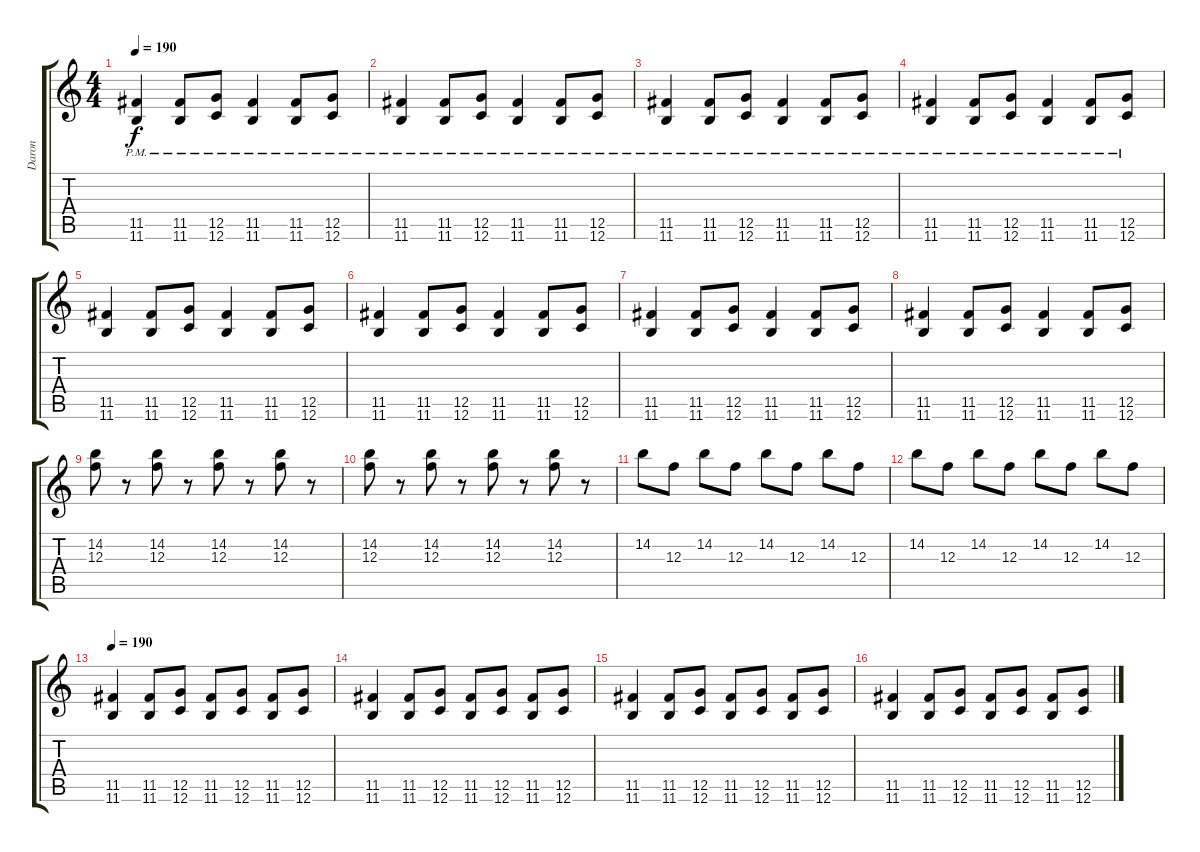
\track ("Daron" "Daron") {instrument distortionguitar}
\staff {score tabs}
\tuning (D4 A3 F3 C3 G2 C2) {hide}
\ts (4 4)
\tempo 190
\clef g2
\ks c
(11.5{pm} 11.6{pm}).4{dy f} (11.5{pm} 11.6{pm}).8 (12.5{pm} 12.6{pm}).8 (11.5{pm} 11.6{pm}).4 (11.5{pm} 11.6{pm}).8 (12.5{pm} 12.6{pm}).8 |
(11.5{pm} 11.6{pm}).4 (11.5{pm} 11.6{pm}).8 (12.5{pm} 12.6{pm}).8 (11.5{pm} 11.6{pm}).4 (11.5{pm} 11.6{pm}).8 (12.5{pm} 12.6{pm}).8 |
(11.5{pm} 11.6{pm}).4 (11.5{pm} 11.6{pm}).8 (12.5{pm} 12.6{pm}).8 (11.5{pm} 11.6{pm}).4 (11.5{pm} 11.6{pm}).8 (12.5{pm} 12.6{pm}).8 |
(11.5{pm} 11.6{pm}).4 (11.5{pm} 11.6{pm}).8 (12.5{pm} 12.6{pm}).8 (11.5{pm} 11.6{pm}).4 (11.5{pm} 11.6{pm}).8 (12.5{pm} 12.6{pm}).8 |
(11.5 11.6).4 (11.5 11.6).8 (12.5 12.6).8 (11.5 11.6).4 (11.5 11.6).8 (12.5 12.6).8 |
(11.5 11.6).4 (11.5 11.6).8 (12.5 12.6).8 (11.5 11.6).4 (11.5 11.6).8 (12.5 12.6).8 |
(11.5 11.6).4 (11.5 11.6).8 (12.5 12.6).8 (11.5 11.6).4 (11.5 11.6).8 (12.5 12.6).8 |
(11.5 11.6).4 (11.5 11.6).8 (12.5 12.6).8 (11.5 11.6).4 (11.5 11.6).8 (12.5 12.6).8 |
(14.2 12.3).8 r.8 (14.2 12.3).8 r.8 (14.2 12.3).8 r.8 (14.2 12.3).8 r.8 |
(14.2 12.3).8 r.8 (14.2 12.3).8 r.8 (14.2 12.3).8 r.8 (14.2 12.3).8 r.8 |
14.2.8 12.3.8 14.2.8 12.3.8 14.2.8 12.3.8 14.2.8 12.3.8 |
14.2.8 12.3.8 14.2.8 12.3.8 14.2.8 12.3.8 14.2.8 12.3.8 |
\tempo 190
(11.5 11.6).4{instrument distortionguitar} (11.5 11.6).8 (12.5 12.6).8 (11.5 11.6).8 (12.5 12.6).8 (11.5 11.6).8 (12.5 12.6).8 |
(11.5 11.6).4 (11.5 11.6).8 (12.5 12.6).8 (11.5 11.6).8 (12.5 12.6).8 (11.5 11.6).8 (12.5 12.6).8 |
(11.5 11.6).4 (11.5 11.6).8 (12.5 12.6).8 (11.5 11.6).8 (12.5 12.6).8 (11.5 11.6).8 (12.5 12.6).8 |
(11.5 11.6).4 (11.5 11.6).8 (12.5 12.6).8 (11.5 11.6).8 (12.5 12.6).8 (11.5 11.6).8 (12.5 12.6).8
